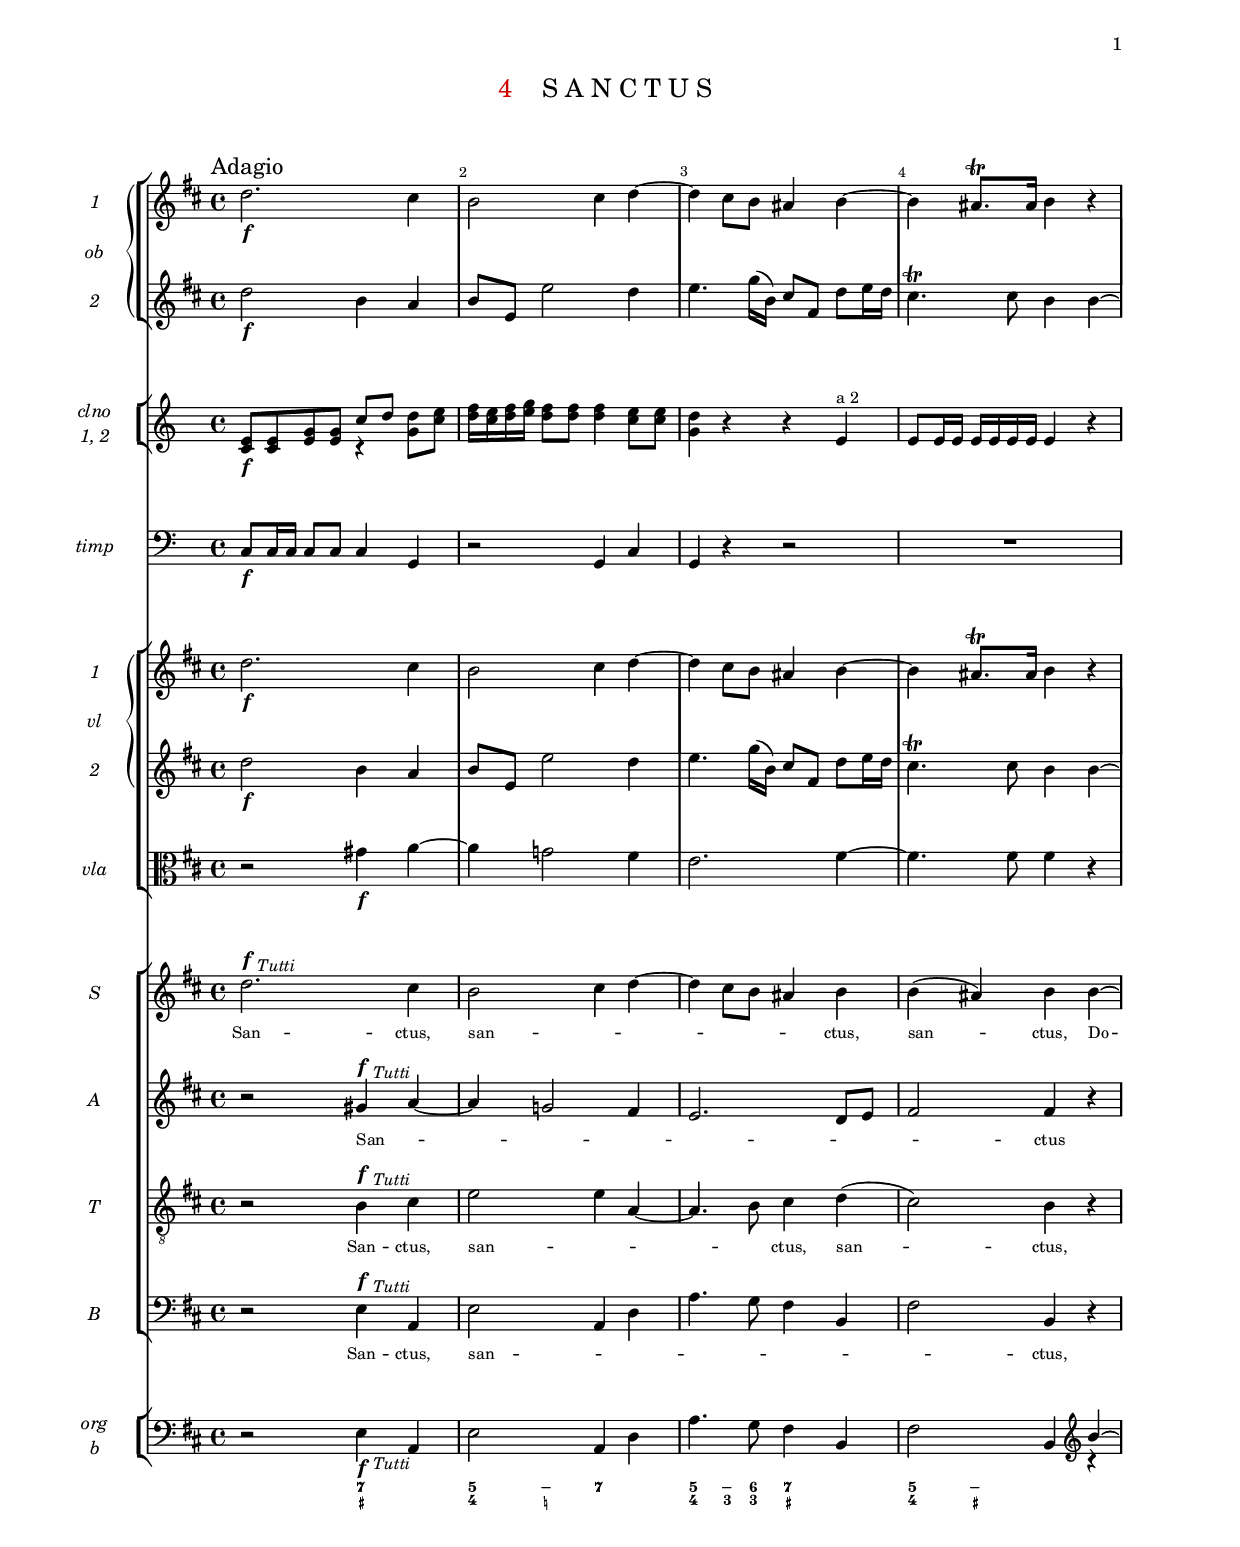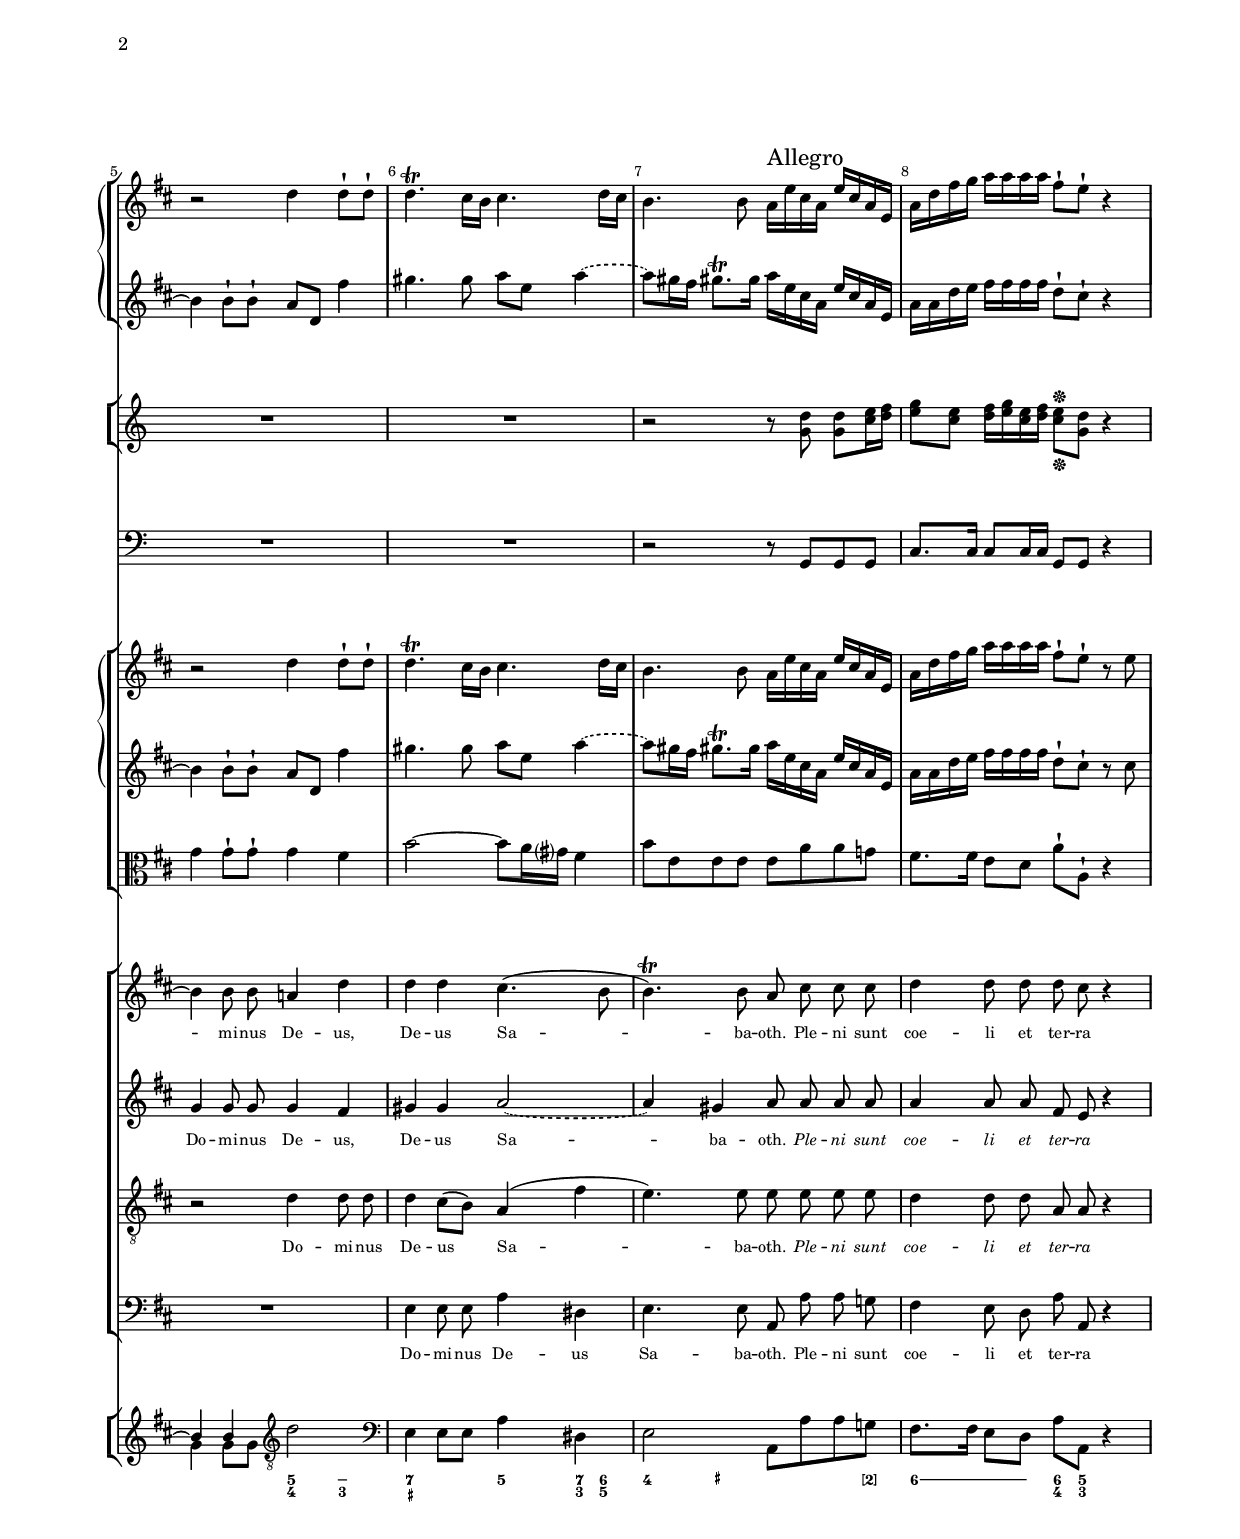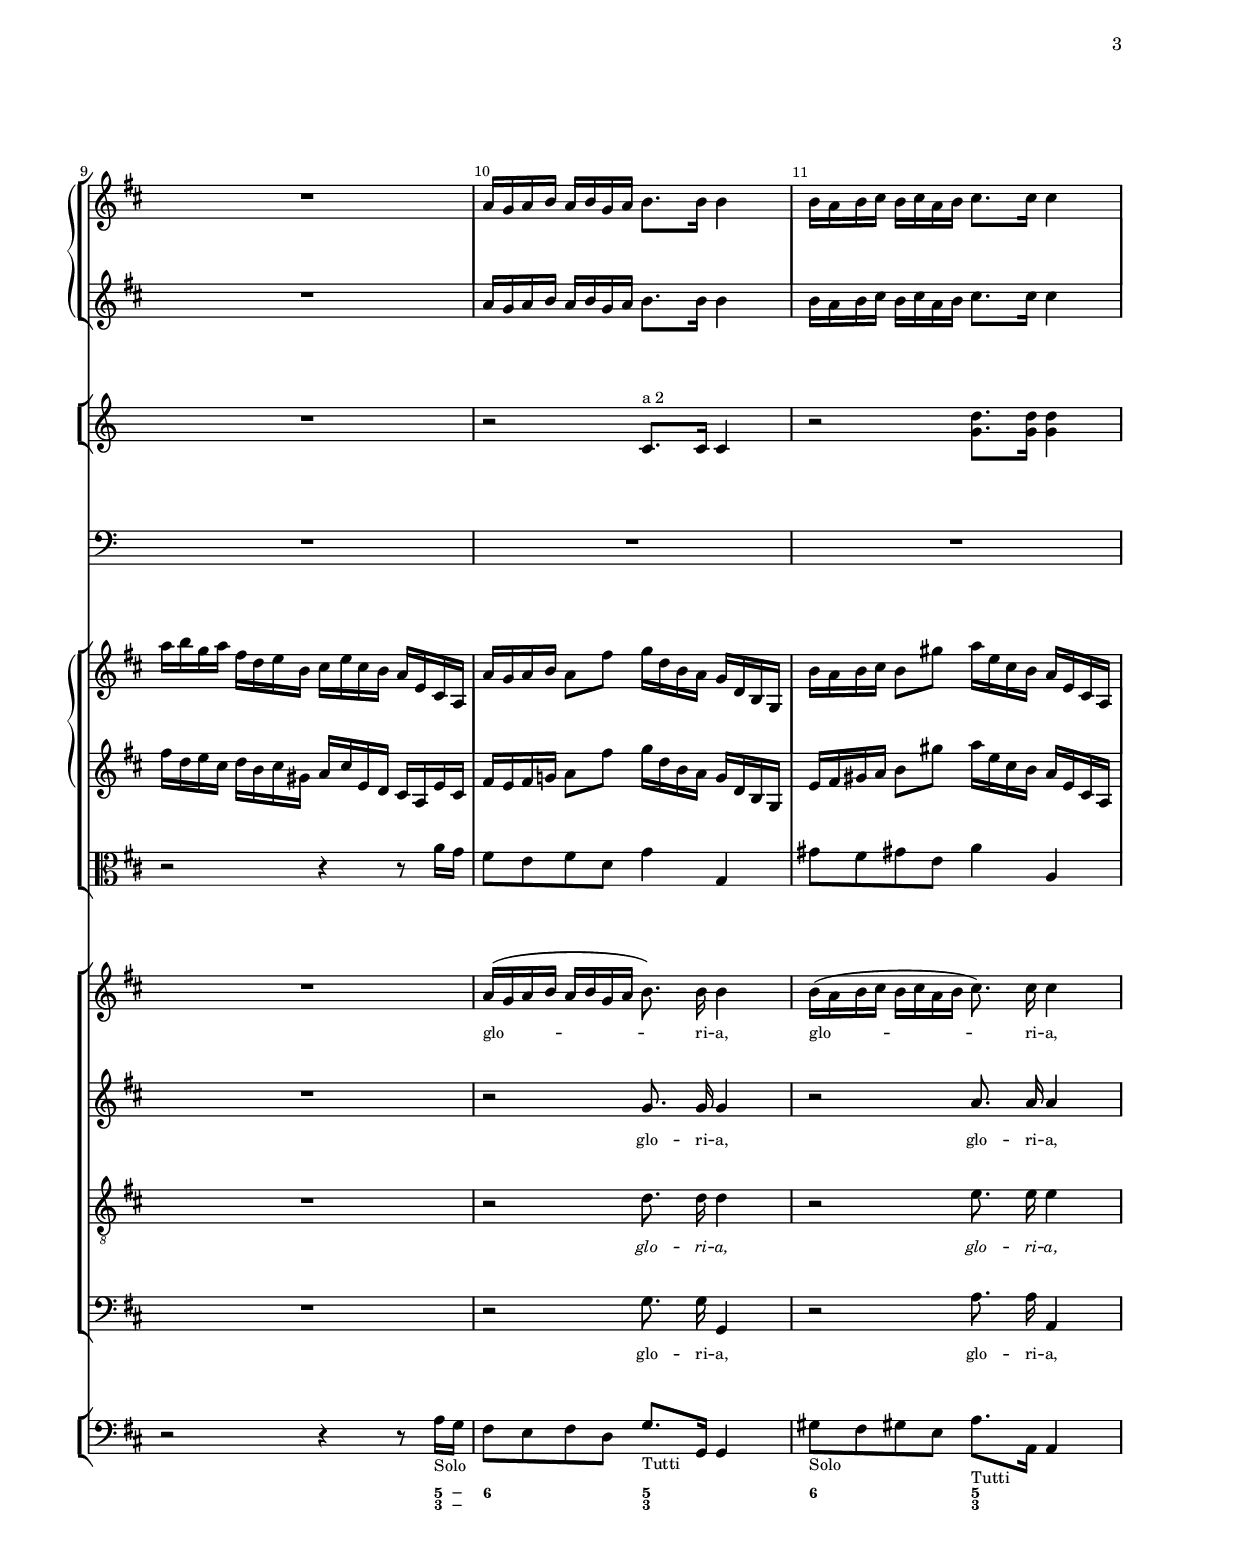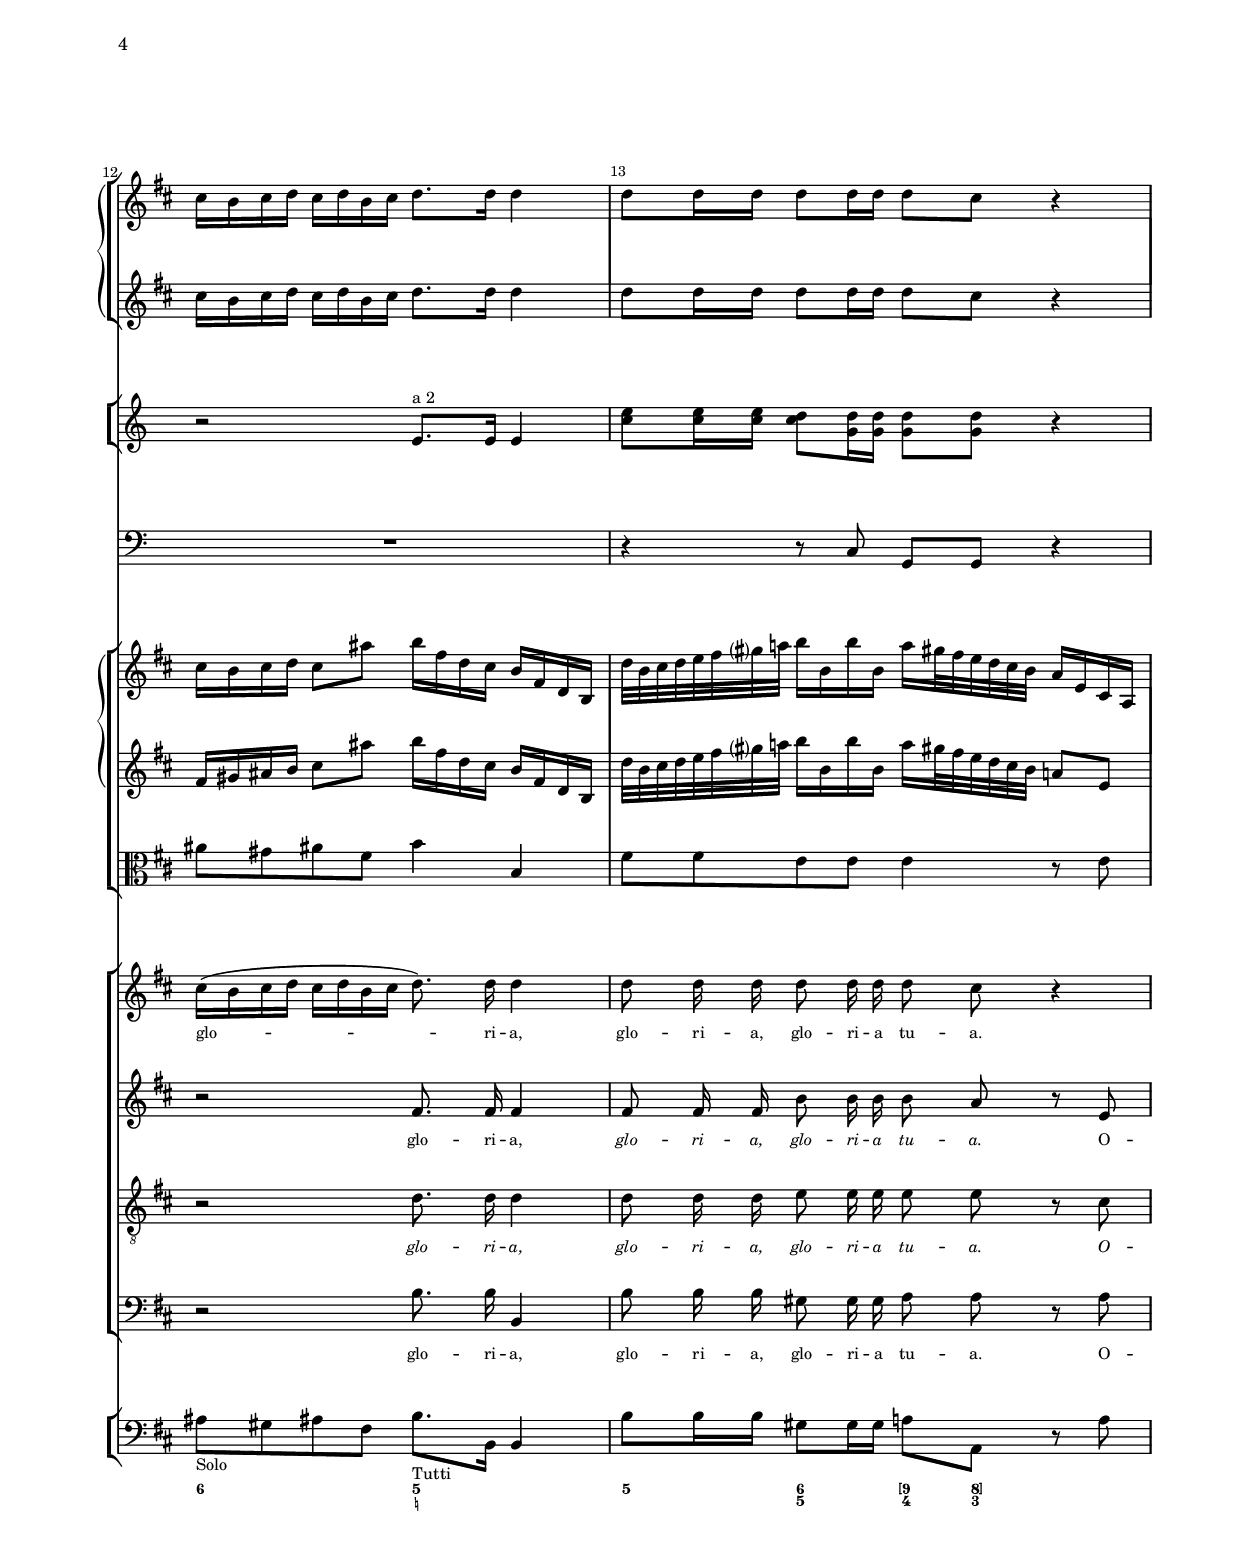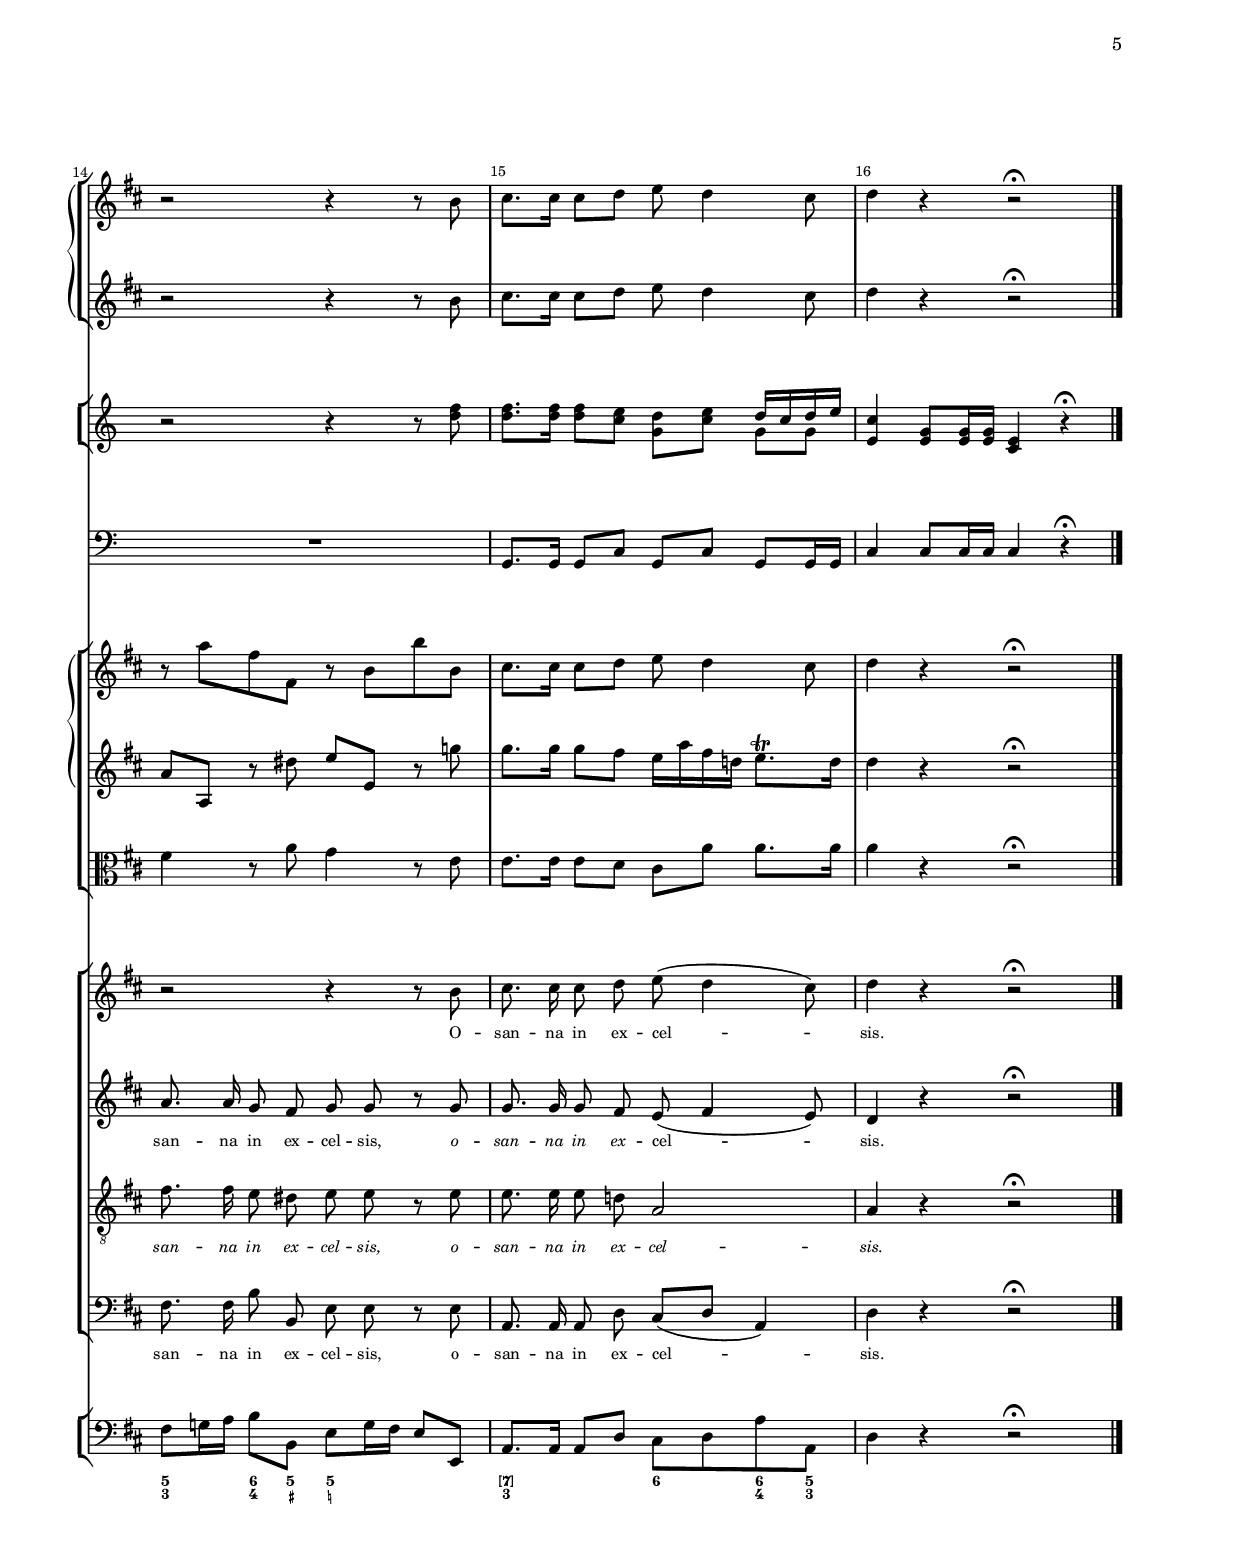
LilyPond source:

% (c) 2020 by Wolfgang Esser-Skala.
% This file is licensed under the Creative Commons Attribution-NonCommercial-ShareAlike 4.0 International License.
% To view a copy of this license, visit http://creativecommons.org/licenses/by-nc-sa/4.0/.

\version "2.18.0"

\include "../definitions.ly"

\paper {
	% #(set-paper-size "a4" 'landscape)
	indent = 1\cm
	% #(define (page-post-process layout pages) (ly:create-toc-file layout pages))
}

#(set-global-staff-size 15.87)

\book {
	% \bookpart {
	% 	\header {
	% 		number = "1"
	% 		title = "K Y R I E"
	% 	}
	% 	\paper { indent = 3\cm }
	% 	\tocSection "1" "Kyrie"
	% 	\score {
	% 		<<
	% 			\new StaffGroup \with { \smallGroupDistance } <<
	% 				\new Staff <<
	% 					\set Staff.instrumentName = \markup \center-column { "Clarino I, II" "in D" }
	% 					% \transpose c d
	% 					\partcombine \KyrieClarinoI \KyrieClarinoII
	% 				>>
	% 			>>
	% 			\new Staff \with { \smallStaffDistance } {
	% 				\set Staff.instrumentName = \markup \center-column { "Timpani" "in D–A" }
	% 				% \transpose c d
	% 				\KyrieTimpani
	% 			}
	% 			\new StaffGroup <<
	% 				\new GrandStaff \with { \smallGroupDistance } <<
	% 					\set GrandStaff.instrumentName = \markup \center-column { "Violino" "(Oboe ad lib.)" }
	% 					\new Staff {
	% 						\set Staff.instrumentName = "I"
	% 						\KyrieViolinoI
	% 					}
	% 					\new Staff {
	% 						\set Staff.instrumentName = "II"
	% 						\KyrieViolinoII
	% 					}
	% 				>>
	% 				\new Staff {
	% 					\set Staff.instrumentName = "Viola"
	% 					\KyrieViola
	% 				}
	% 			>>
	% 			\new ChoirStaff <<
	% 				\new Staff {
	% 					\set Staff.instrumentName = \SopranoIncipit
	% 					\override Staff.InstrumentName.self-alignment-Y = ##f
	% 					\override Staff.InstrumentName.self-alignment-X = #RIGHT
	% 					\new Voice = "Soprano" { \dynamicUp \KyrieSopranoNotes }
	% 				}
	% 				\new Lyrics \lyricsto Soprano \KyrieSopranoLyrics
	%
	% 				\new Staff {
	% 					\set Staff.instrumentName = \AltoIncipit
	% 					\override Staff.InstrumentName.self-alignment-Y = ##f
	% 					\override Staff.InstrumentName.self-alignment-X = #RIGHT
	% 					\new Voice = "Alto" { \dynamicUp \KyrieAltoNotes }
	% 				}
	% 				\new Lyrics \lyricsto Alto \KyrieAltoLyrics
	%
	% 				\new Staff {
	% 					\set Staff.instrumentName = \TenoreIncipit
	% 					\override Staff.InstrumentName.self-alignment-Y = ##f
	% 					\override Staff.InstrumentName.self-alignment-X = #RIGHT
	% 					\new Voice = "Tenore" { \dynamicUp \KyrieTenoreNotes }
	% 				}
	% 				\new Lyrics \lyricsto Tenore \KyrieTenoreLyrics
	%
	% 				\new Staff {
	% 					\set Staff.instrumentName = "Basso"
	% 					\new Voice = "Basso" { \dynamicUp \KyrieBassoNotes }
	% 				}
	% 				\new Lyrics \lyricsto Basso \KyrieBassoLyrics
	% 			>>
	% 			\new StaffGroup <<
	% 				\new Staff {
	% 					\set Staff.instrumentName = \markup { \center-column { "Organo" "e Bassi" } }
	% 					% \transpose c c,
	% 					\KyrieOrgano
	% 				}
	% 			>>
	% 			\new FiguredBass { \KyrieBassFigures }
	% 		>>
	% 		\layout { }
	% 		\midi { \tempo 2 = 120 }
	% 	}
	% }
	% \bookpart {
	% 	\header {
	% 		number = "2"
	% 		title = "G L O R I A"
	% 	}
	% 	\tocSection "2" "Gloria"
	% 	\score {
	% 		<<
	% 			\new StaffGroup \with { \smallGroupDistance } <<
	% 				\new Staff <<
	% 					\set Staff.instrumentName = \markup \center-column { "clno" "1, 2" }
	% 					% \transpose c d
	% 					\partcombine \GloriaClarinoI \GloriaClarinoII
	% 				>>
	% 			>>
	% 			\new Staff \with { \smallStaffDistance } {
	% 				\set Staff.instrumentName = "timp"
	% 				% \transpose c d
	% 				\GloriaTimpani
	% 			}
	% 			\new StaffGroup <<
	% 				\new GrandStaff \with { \smallGroupDistance } <<
	% 					\set GrandStaff.instrumentName = \markup \center-column { "vl" "(ob)" }
	% 					\new Staff {
	% 						\set Staff.instrumentName = "1"
	% 						\GloriaViolinoI
	% 					}
	% 					\new Staff {
	% 						\set Staff.instrumentName = "2"
	% 						\GloriaViolinoII
	% 					}
	% 				>>
	% 				\new Staff {
	% 					\set Staff.instrumentName = "vla"
	% 					\GloriaViola
	% 				}
	% 			>>
	% 			\new ChoirStaff <<
	% 				\new Staff {
	% 					\set Staff.instrumentName = "S"
	% 					\new Voice = "Soprano" { \dynamicUp \GloriaSopranoNotes }
	% 				}
	% 				\new Lyrics \lyricsto Soprano \GloriaSopranoLyrics
	%
	% 				\new Staff {
	% 					\set Staff.instrumentName = "A"
	% 					\new Voice = "Alto" { \dynamicUp \GloriaAltoNotes }
	% 				}
	% 				\new Lyrics \lyricsto Alto \GloriaAltoLyrics
	%
	% 				\new Staff {
	% 					\set Staff.instrumentName = "T"
	% 					\new Voice = "Tenore" { \dynamicUp \GloriaTenoreNotes }
	% 				}
	% 				\new Lyrics \lyricsto Tenore \GloriaTenoreLyrics
	%
	% 				\new Staff {
	% 					\set Staff.instrumentName = "B"
	% 					\new Voice = "Basso" { \dynamicUp \GloriaBassoNotes }
	% 				}
	% 				\new Lyrics \lyricsto Basso \GloriaBassoLyrics
	% 			>>
	% 			\new StaffGroup <<
	% 				\new Staff {
	% 					\set Staff.instrumentName = \markup { \center-column { "org" "b" } }
	% 					% \transpose c c,
	% 					\GloriaOrgano
	% 				}
	% 			>>
	% 			\new FiguredBass { \GloriaBassFigures }
	% 		>>
	% 		\layout { }
	% 		\midi { \tempo 4 = 80 }
	% 	}
	% }
	% \bookpart {
	% 	\header {
	% 		number = "3"
	% 		title = "C R E D O"
	% 	}
	% 	\tocSection "3" "Credo"
	% 	\score {
	% 		<<
	% 			\new StaffGroup \with { \smallGroupDistance } <<
	% 				\new Staff <<
	% 					\set Staff.instrumentName = \markup \center-column { "clno" "1, 2" }
	% 					% \transpose c d
	% 					\partcombine \CredoClarinoI \CredoClarinoII
	% 				>>
	% 			>>
	% 			\new Staff \with { \smallStaffDistance } {
	% 				\set Staff.instrumentName = "timp"
	% 				% \transpose c d
	% 				\CredoTimpani
	% 			}
	% 			\new StaffGroup <<
	% 				\new GrandStaff \with { \smallGroupDistance } <<
	% 					\set GrandStaff.instrumentName = \markup \center-column { "vl" "(ob)" }
	% 					\new Staff {
	% 						\set Staff.instrumentName = "1"
	% 						\CredoViolinoI
	% 					}
	% 					\new Staff {
	% 						\set Staff.instrumentName = "2"
	% 						\CredoViolinoII
	% 					}
	% 				>>
	% 				\new Staff {
	% 					\set Staff.instrumentName = "vla"
	% 					\CredoViola
	% 				}
	% 			>>
	% 			\new ChoirStaff <<
	% 				\new Staff {
	% 					\set Staff.instrumentName = "S"
	% 					\new Voice = "Soprano" { \dynamicUp \CredoSopranoNotes }
	% 				}
	% 				\new Lyrics \lyricsto Soprano \CredoSopranoLyrics
	%
	% 				\new Staff {
	% 					\set Staff.instrumentName = "A"
	% 					\new Voice = "Alto" { \dynamicUp \CredoAltoNotes }
	% 				}
	% 				\new Lyrics \lyricsto Alto \CredoAltoLyrics
	%
	% 				\new Staff {
	% 					\set Staff.instrumentName = "T"
	% 					\new Voice = "Tenore" { \dynamicUp \CredoTenoreNotes }
	% 				}
	% 				\new Lyrics \lyricsto Tenore \CredoTenoreLyrics
	%
	% 				\new Staff {
	% 					\set Staff.instrumentName = "B"
	% 					\new Voice = "Basso" { \dynamicUp \CredoBassoNotes }
	% 				}
	% 				\new Lyrics \lyricsto Basso \CredoBassoLyrics
	% 			>>
	% 			\new StaffGroup <<
	% 				\new Staff {
	% 					\set Staff.instrumentName = \markup { \center-column { "org" "b" } }
	% 					% \transpose c c,
	% 					\CredoOrgano
	% 				}
	% 			>>
	% 			\new FiguredBass { \CredoBassFigures }
	% 		>>
	% 		\layout { }
	% 		\midi { \tempo 4 = 80 }
	% 	}
	% }
	\bookpart {
		\header {
			number = "4"
			title = "S A N C T U S"
		}
		\tocSection "4" "Sanctus"
		\score {
			<<
				\new StaffGroup <<
					\new GrandStaff <<
						\set GrandStaff.instrumentName = "ob"
						\new Staff {
							\set Staff.instrumentName = "1"
							\SanctusOboeI
						}
						\new Staff {
							\set Staff.instrumentName = "2"
							\SanctusOboeII
						}
					>>
				>>
				\new StaffGroup <<
					\new Staff <<
						\set Staff.instrumentName = \markup \center-column { "clno" "1, 2" }
						% \transpose c d
						\partcombine \SanctusClarinoI \SanctusClarinoII
					>>
				>>
				\new Staff {
					\set Staff.instrumentName = "timp"
					% \transpose c d
					\SanctusTimpani
				}
				\new StaffGroup <<
					\new GrandStaff \with { \smallGroupDistance } <<
						\set GrandStaff.instrumentName = "vl"
						\new Staff {
							\set Staff.instrumentName = "1"
							\SanctusViolinoI
						}
						\new Staff {
							\set Staff.instrumentName = "2"
							\SanctusViolinoII
						}
					>>
					\new Staff {
						\set Staff.instrumentName = "vla"
						\SanctusViola
					}
				>>
				\new ChoirStaff <<
					\new Staff {
						\set Staff.instrumentName = "S"
						\new Voice = "Soprano" { \dynamicUp \SanctusSopranoNotes }
					}
					\new Lyrics \lyricsto Soprano \SanctusSopranoLyrics

					\new Staff {
						\set Staff.instrumentName = "A"
						\new Voice = "Alto" { \dynamicUp \SanctusAltoNotes }
					}
					\new Lyrics \lyricsto Alto \SanctusAltoLyrics

					\new Staff {
						\set Staff.instrumentName = "T"
						\new Voice = "Tenore" { \dynamicUp \SanctusTenoreNotes }
					}
					\new Lyrics \lyricsto Tenore \SanctusTenoreLyrics

					\new Staff {
						\set Staff.instrumentName = "B"
						\new Voice = "Basso" { \dynamicUp \SanctusBassoNotes }
					}
					\new Lyrics \lyricsto Basso \SanctusBassoLyrics
				>>
				\new StaffGroup <<
					\new Staff {
						\set Staff.instrumentName = \markup { \center-column { "org" "b" } }
						% \transpose c c,
						\SanctusOrgano
					}
				>>
				\new FiguredBass { \SanctusBassFigures }
			>>
			\layout { }
			% \midi { \tempo 4 = 60 }
		}
	}
}
